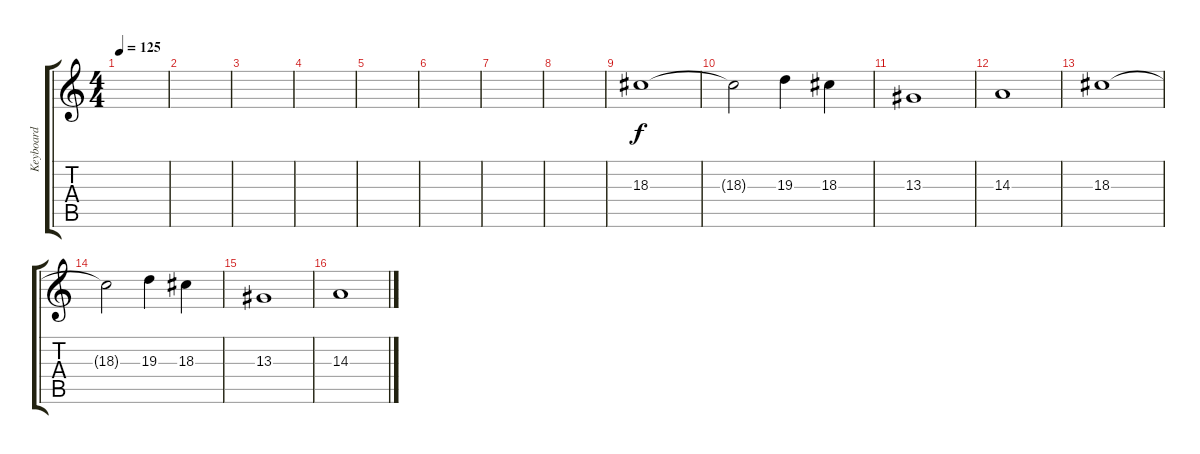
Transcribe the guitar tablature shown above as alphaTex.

\track ("Keyboard" "Keyboard") {instrument lead2sawtooth}
\staff {score tabs}
\tuning (E4 B3 G3 D3 A2 E2) {hide}
\ts (4 4)
\tempo 125
\clef g2
\ks c
|
|
|
|
|
|
|
|
18.3.1 |
18.3{t}.2 19.3.4 18.3.4 |
13.3.1 |
14.3.1 |
18.3.1 |
18.3{t}.2 19.3.4 18.3.4 |
13.3.1 |
14.3.1
